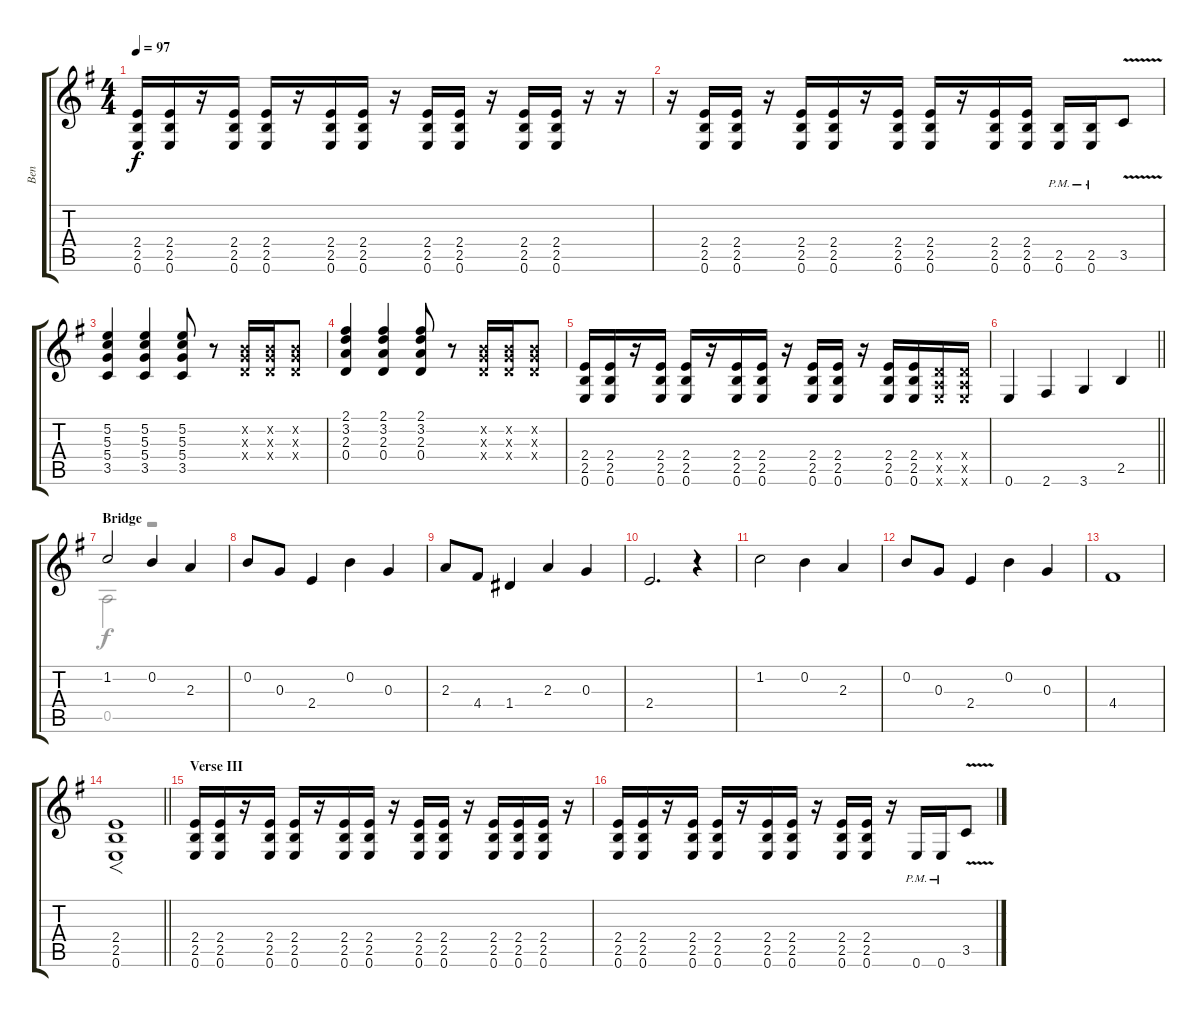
\track ("Ben" "Ben") {instrument distortionguitar}
\staff {score tabs}
\tuning (E4 B3 G3 D3 A2 E2) {hide}
\voice
\ts (4 4)
\tempo 97
\clef g2
\ks g
(2.4 2.5 0.6).16{dy f} (2.4 2.5 0.6).16 r.16 (2.4 2.5 0.6).16 (2.4 2.5 0.6).16 r.16 (2.4 2.5 0.6).16 (2.4 2.5 0.6).16 r.16 (2.4 2.5 0.6).16 (2.4 2.5 0.6).16 r.16 (2.4 2.5 0.6).16 (2.4 2.5 0.6).16 r.16 r.16 |
r.16 (2.4 2.5 0.6).16 (2.4 2.5 0.6).16 r.16 (2.4 2.5 0.6).16 (2.4 2.5 0.6).16 r.16 (2.4 2.5 0.6).16 (2.4 2.5 0.6).16 r.16 (2.4 2.5 0.6).16 (2.4 2.5 0.6).16 (2.5{pm} 0.6{pm}).16 (2.5{pm} 0.6{pm}).16 3.5{v}.8 |
(5.2 5.3 5.4 3.5).4 (5.2 5.3 5.4 3.5).4 (5.2 5.3 5.4 3.5).8 r.8 (0.2{x} 0.3{x} 0.4{x}).16 (0.2{x} 0.3{x} 0.4{x}).16 (0.2{x} 0.3{x} 0.4{x}).8 |
(2.1 3.2 2.3 0.4).4 (2.1 3.2 2.3 0.4).4 (2.1 3.2 2.3 0.4).8 r.8 (0.2{x} 0.3{x} 0.4{x}).16 (0.2{x} 0.3{x} 0.4{x}).16 (0.2{x} 0.3{x} 0.4{x}).8 |
(2.4 2.5 0.6).16 (2.4 2.5 0.6).16 r.16 (2.4 2.5 0.6).16 (2.4 2.5 0.6).16 r.16 (2.4 2.5 0.6).16 (2.4 2.5 0.6).16 r.16 (2.4 2.5 0.6).16 (2.4 2.5 0.6).16 r.16 (2.4 2.5 0.6).16 (2.4 2.5 0.6).16 (0.4{x} 0.5{x} 0.6{x}).16 (0.4{x} 0.5{x} 0.6{x}).16 |
\barLineRight lightlight
0.6.4 2.6.4 3.6.4 2.5.4 |
\section ("" "Bridge")
1.2.2{volume 10} 0.2.4 2.3.4 |
0.2.8 0.3.8 2.4.4 0.2.4 0.3.4 |
2.3.8 4.4.8 1.4.4 2.3.4 0.3.4 |
2.4.2{d} r.4 |
1.2.2 0.2.4 2.3.4 |
0.2.8 0.3.8 2.4.4 0.2.4 0.3.4 |
4.4.1 |
\barLineRight lightlight
(2.4 2.5 0.6).1{f} |
\section ("" "Verse III")
(2.4 2.5 0.6).16 (2.4 2.5 0.6).16 r.16 (2.4 2.5 0.6).16 (2.4 2.5 0.6).16 r.16 (2.4 2.5 0.6).16 (2.4 2.5 0.6).16 r.16 (2.4 2.5 0.6).16 (2.4 2.5 0.6).16 r.16 (2.4 2.5 0.6).16 (2.4 2.5 0.6).16 (2.4 2.5 0.6).16 r.16 |
(2.4 2.5 0.6).16 (2.4 2.5 0.6).16 r.16 (2.4 2.5 0.6).16 (2.4 2.5 0.6).16 r.16 (2.4 2.5 0.6).16 (2.4 2.5 0.6).16 r.16 (2.4 2.5 0.6).16 (2.4 2.5 0.6).16 r.16 0.6{pm}.16 0.6{pm}.16 3.5{v}.8
\voice
\clef g2
\ottava regular
\simile none
\ks g
|
|
|
|
|
\barLineRight lightlight
|
0.5.2 r.2 |
|
|
|
|
|
|
\barLineRight lightlight
|
|
